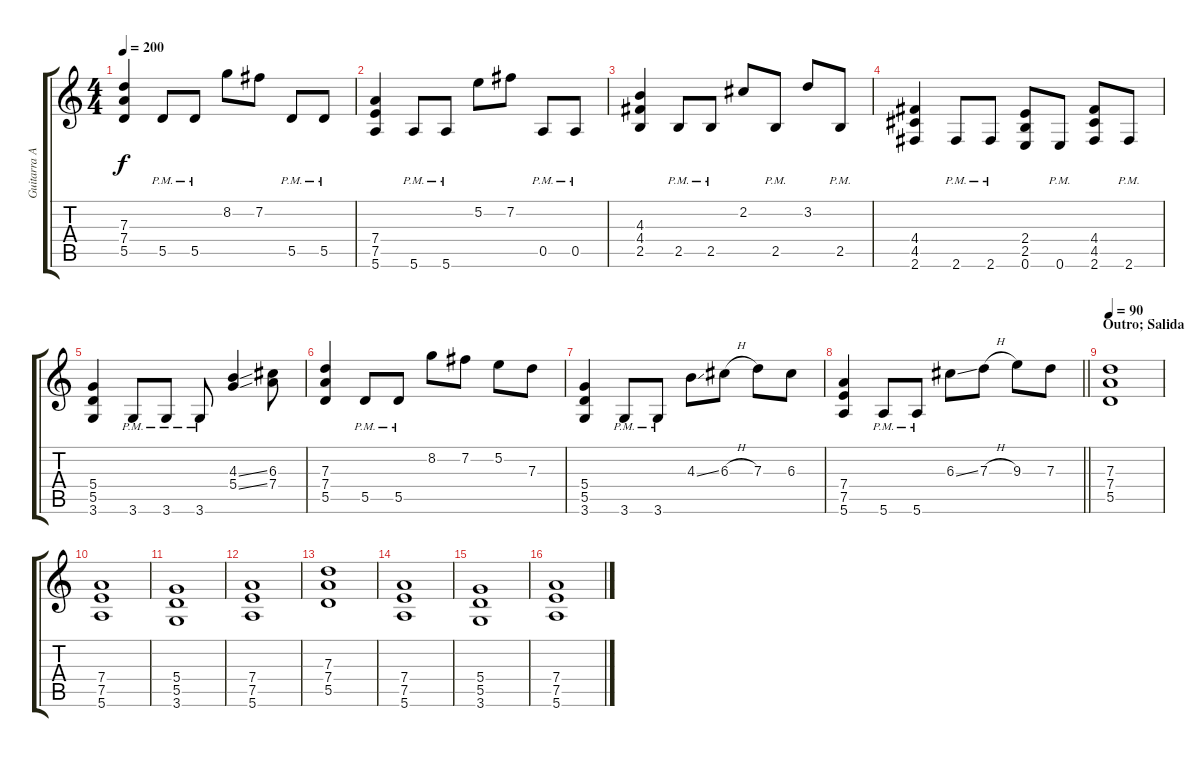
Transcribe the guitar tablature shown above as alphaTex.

\track ("Guitarra Acomp." "Guitarra A") {instrument overdrivenguitar}
\staff {score tabs}
\tuning (E4 B3 G3 D3 A2 E2) {hide}
\ts (4 4)
\tempo 200
\clef g2
\ks c
(7.3 7.4 5.5).4{dy f} 5.5{pm}.8 5.5{pm}.8 8.2.8 7.2.8 5.5{pm}.8 5.5{pm}.8 |
(7.4 7.5 5.6).4 5.6{pm}.8 5.6{pm}.8 5.2.8 7.2.8 0.5{pm}.8 0.5{pm}.8 |
(4.3 4.4 2.5).4 2.5{pm}.8 2.5{pm}.8 2.2.8 2.5{pm}.8 3.2.8 2.5{pm}.8 |
(4.4 4.5 2.6).4 2.6{pm}.8 2.6{pm}.8 (2.4 2.5 0.6).8 0.6{pm}.8 (4.4 4.5 2.6).8 2.6{pm}.8 |
(5.4 5.5 3.6).4 3.6{pm}.8 3.6{pm}.8 3.6{pm}.8 (4.3{ss} 5.4{ss}).4 (6.3 7.4).8 |
(7.3 7.4 5.5).4 5.5{pm}.8 5.5{pm}.8 8.2.8 7.2.8 5.2.8 7.3.8 |
(5.4 5.5 3.6).4 3.6{pm}.8 3.6{pm}.8 4.3{ss}.8 6.3{h}.8 7.3.8 6.3.8 |
\barLineRight lightlight
(7.4 7.5 5.6).4 5.6{pm}.8 5.6{pm}.8 6.3{ss}.8 7.3{h}.8 9.3.8 7.3.8 |
\section ("" "Outro; Salida")
\tempo 90
(7.3 7.4 5.5).1 |
(7.4 7.5 5.6).1 |
(5.4 5.5 3.6).1 |
(7.4 7.5 5.6).1 |
(7.3 7.4 5.5).1 |
(7.4 7.5 5.6).1 |
(5.4 5.5 3.6).1 |
(7.4 7.5 5.6).1{volume 0}
